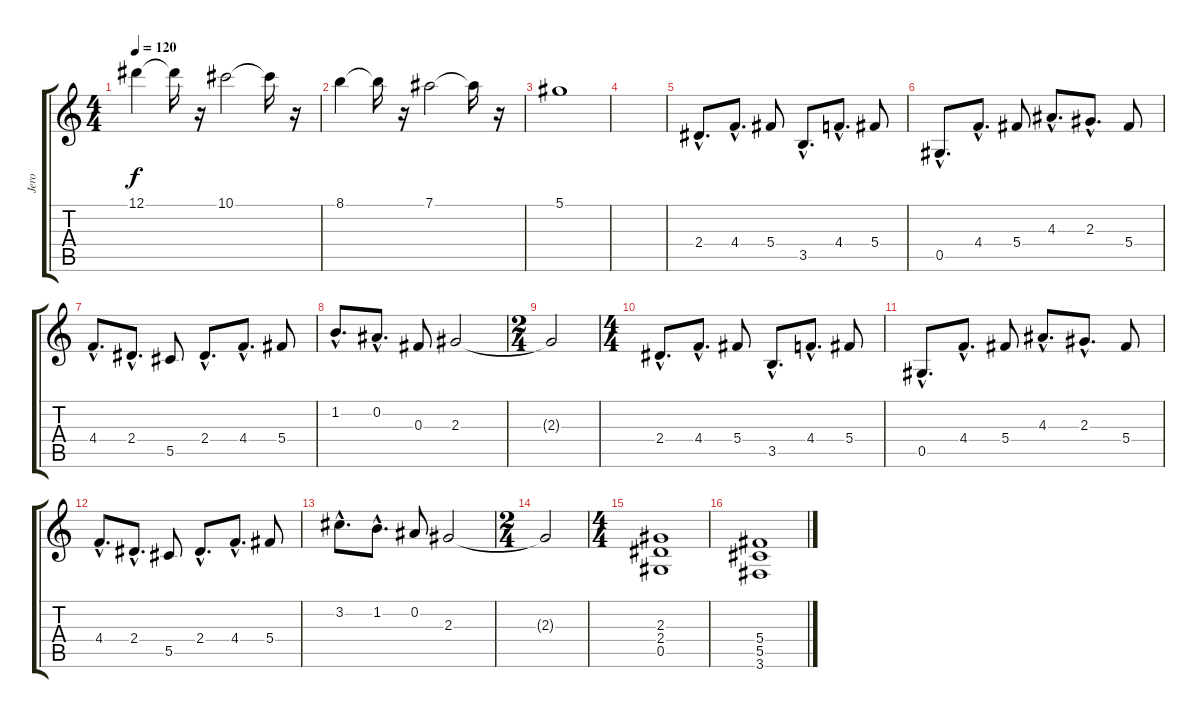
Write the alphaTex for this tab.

\track ("Jero" "Jero") {instrument distortionguitar}
\staff {score tabs}
\tuning (Eb4 Bb3 Gb3 Db3 Ab2 Eb2) {hide}
\ts (4 4)
\tempo 120
\clef g2
\ks c
12.1.4{dy f instrument distortionguitar} 12.1{t}.16 r.16 10.1.2 10.1{t}.16 r.16 |
8.1.4 8.1{t}.16 r.16 7.1.2 7.1{t}.16 r.16 |
5.1.1 |
|
2.4{hac}.8{d} 4.4{hac}.8{d} 5.4.8 3.5{hac}.8{d} 4.4{hac}.8{d} 5.4.8 |
0.5{hac}.8{d} 4.4{hac}.8{d} 5.4.8 4.3{hac}.8{d} 2.3{hac}.8{d} 5.4.8 |
4.4{hac}.8{d} 2.4{hac}.8{d} 5.5.8 2.4{hac}.8{d} 4.4{hac}.8{d} 5.4.8 |
1.2{hac}.8{d} 0.2{hac}.8{d} 0.3.8 2.3.2 |
\ts (2 4)
2.3{t}.2 |
\ts (4 4)
2.4{hac}.8{d} 4.4{hac}.8{d} 5.4.8 3.5{hac}.8{d} 4.4{hac}.8{d} 5.4.8 |
0.5{hac}.8{d} 4.4{hac}.8{d} 5.4.8 4.3{hac}.8{d} 2.3{hac}.8{d} 5.4.8 |
4.4{hac}.8{d} 2.4{hac}.8{d} 5.5.8 2.4{hac}.8{d} 4.4{hac}.8{d} 5.4.8 |
3.2{hac}.8{d} 1.2{hac}.8{d} 0.2.8 2.3.2 |
\ts (2 4)
2.3{t}.2 |
\ts (4 4)
(2.3 2.4 0.5).1 |
(5.4 5.5 3.6).1
